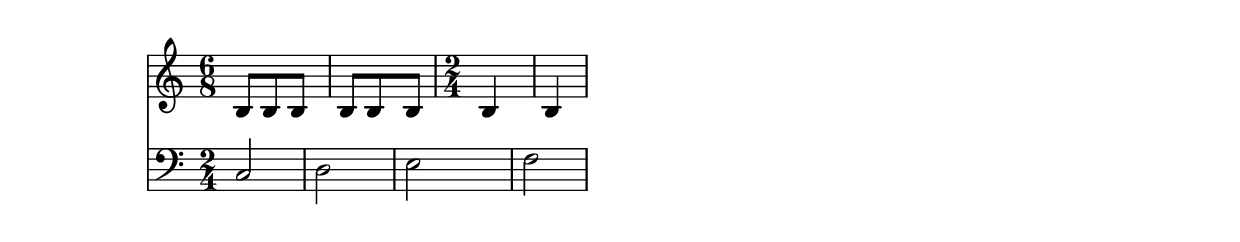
%% Do not edit this file; it is auto-generated from LSR http://lsr.dsi.unimi.it
%% This file is in the public domain.
\version "2.11.38"

\header {
  lsrtags = "rhythms, contexts-and-engravers"

  texidoc = "
The @code{measureLength} property, together with
@code{measurePosition}, determines when a bar line is needed. However,
when using @code{\\compressMusic}, the scaling of durations makes it
difficult to change time signatures without making a mess of it.
Therefore, @code{measureLength} has to be set manually, using the
@code{ly:make-moment} callback. The second argument must be the same as
the second argument of @code{\\compressMusic}. 

"
  doctitle = "Changing time signatures inside a polymetric section using \compressMusic"
} % begin verbatim
\layout {
  \context {
    \Score
    \remove "Timing_translator"
    \remove "Default_bar_line_engraver"
  }
  \context {
    \Staff
    \consists "Timing_translator"
    \consists "Default_bar_line_engraver"
  }
}

<<
  \new Staff {
    \compressMusic #'(8 . 5) {
      \time 6/8
      \set Timing.measureLength = #(ly:make-moment 3 5)
      b8 b b b b b
      \time 2/4
      \set Timing.measureLength = #(ly:make-moment 2 5)
      b4 b
    }
  }
  \new Staff {
    \clef bass
    \time 2/4
    c2 d e f
  }
>>
